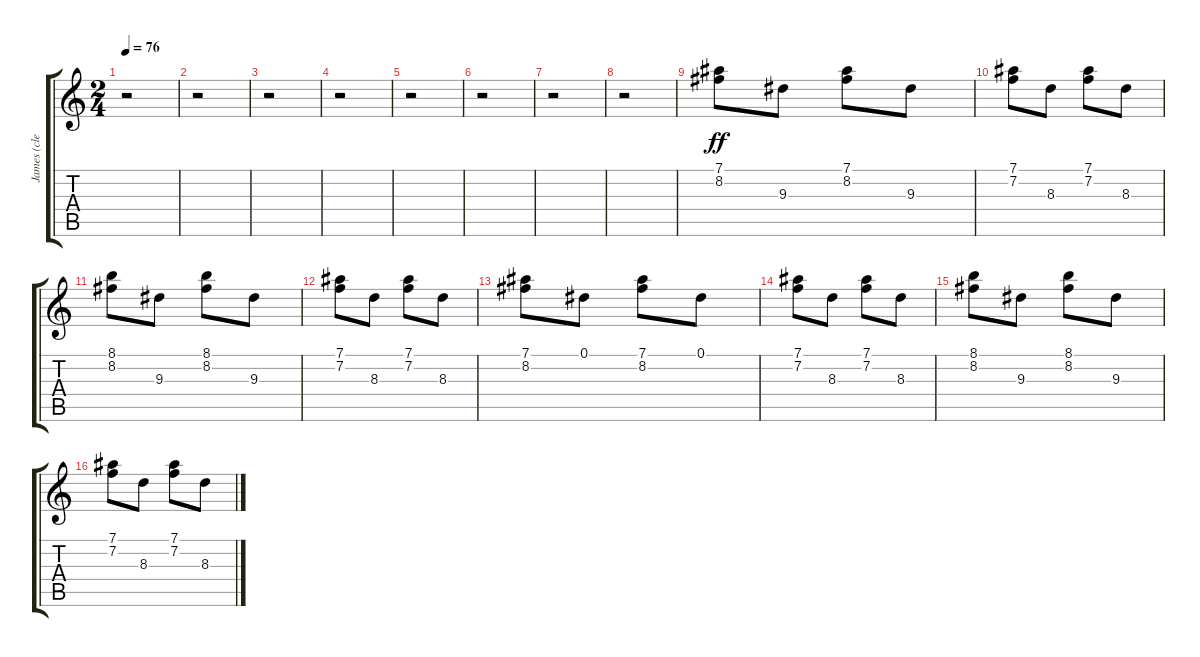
\track ("James (clean)" "James (cle") {instrument electricguitarjazz}
\staff {score tabs}
\tuning (Eb4 Bb3 Gb3 Db3 Ab2 Eb2) {hide}
\ts (2 4)
\tempo 76
\clef g2
\ks c
r.2{dy f} |
r.2 |
r.2 |
r.2 |
r.2 |
r.2 |
r.2 |
r.2 |
(7.1 8.2).8{dy ff} 9.3.8 (7.1 8.2).8 9.3.8 |
(7.1 7.2).8 8.3.8 (7.1 7.2).8 8.3.8 |
(8.1 8.2).8 9.3.8 (8.1 8.2).8 9.3.8 |
(7.1 7.2).8 8.3.8 (7.1 7.2).8 8.3.8 |
(7.1 8.2).8 0.1.8 (7.1 8.2).8 0.1.8 |
(7.1 7.2).8 8.3.8 (7.1 7.2).8 8.3.8 |
(8.1 8.2).8 9.3.8 (8.1 8.2).8 9.3.8 |
(7.1 7.2).8 8.3.8 (7.1 7.2).8 8.3.8
